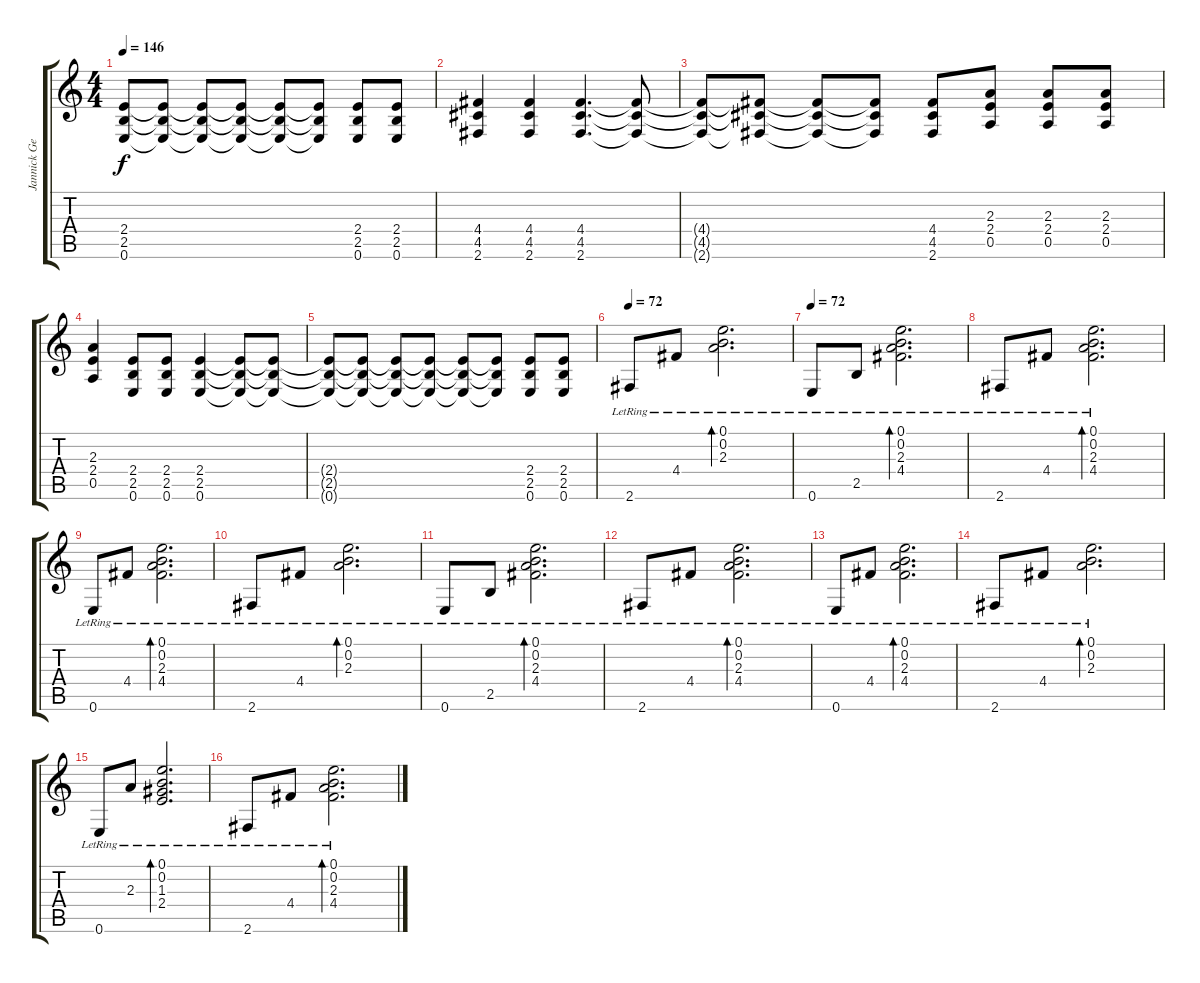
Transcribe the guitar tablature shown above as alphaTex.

\track ("Jannick Gers" "Jannick Ge") {instrument distortionguitar}
\staff {score tabs}
\tuning (E4 B3 G3 D3 A2 E2) {hide}
\ts (4 4)
\tempo 146
\clef g2
\ks c
(2.4{t} 2.5{t} 0.6{t}).8{dy f} (2.4{t} 2.5{t} 0.6{t}).8 (2.4{t} 2.5{t} 0.6{t}).8 (2.4{t} 2.5{t} 0.6{t}).8 (2.4{t} 2.5{t} 0.6{t}).8 (2.4{t} 2.5{t} 0.6{t}).8 (2.4 2.5 0.6).8 (2.4 2.5 0.6).8 |
(4.4 4.5 2.6).4 (4.4 4.5 2.6).4 (4.4 4.5 2.6).4{d} (4.4{t} 4.5{t} 2.6{t}).8 |
(4.4{t} 4.5{t} 2.6{t}).8 (4.4{t} 4.5{t} 2.6{t}).8 (4.4{t} 4.5{t} 2.6{t}).8 (4.4{t} 4.5{t} 2.6{t}).8 (4.4 4.5 2.6).8 (2.3 2.4 0.5).8 (2.3 2.4 0.5).8 (2.3 2.4 0.5).8 |
(2.3 2.4 0.5).4 (2.4 2.5 0.6).8 (2.4 2.5 0.6).8 (2.4 2.5 0.6).4 (2.4{t} 2.5{t} 0.6{t}).8 (2.4{t} 2.5{t} 0.6{t}).8 |
(2.4{t} 2.5{t} 0.6{t}).8 (2.4{t} 2.5{t} 0.6{t}).8 (2.4{t} 2.5{t} 0.6{t}).8 (2.4{t} 2.5{t} 0.6{t}).8 (2.4{t} 2.5{t} 0.6{t}).8 (2.4{t} 2.5{t} 0.6{t}).8 (2.4 2.5 0.6).8 (2.4 2.5 0.6).8 |
\tempo 72
2.6{lr}.8{volume 16 instrument electricguitarclean} 4.4{lr}.8 (0.1{lr} 0.2{lr} 2.3{lr}).2{d bd 240} |
\tempo 72
0.6{lr}.8 2.5{lr}.8 (0.1{lr} 0.2{lr} 2.3{lr} 4.4{lr}).2{d bd 240} |
2.6{lr}.8 4.4{lr}.8 (0.1{lr} 0.2{lr} 2.3{lr} 4.4{lr}).2{d bd 240} |
0.6{lr}.8 4.4{lr}.8 (0.1{lr} 0.2{lr} 2.3{lr} 4.4{lr}).2{d bd 240} |
2.6{lr}.8 4.4{lr}.8 (0.1{lr} 0.2{lr} 2.3{lr}).2{d bd 240} |
0.6{lr}.8 2.5{lr}.8 (0.1{lr} 0.2{lr} 2.3{lr} 4.4{lr}).2{d bd 240} |
2.6{lr}.8 4.4{lr}.8 (0.1{lr} 0.2{lr} 2.3{lr} 4.4{lr}).2{d bd 240} |
0.6{lr}.8 4.4{lr}.8 (0.1{lr} 0.2{lr} 2.3{lr} 4.4{lr}).2{d bd 240} |
2.6{lr}.8 4.4{lr}.8 (0.1{lr} 0.2{lr} 2.3{lr}).2{d bd 240} |
0.6{lr}.8 2.3{lr}.8 (0.1{lr} 0.2{lr} 1.3{lr} 2.4{lr}).2{d bd 240} |
2.6{lr}.8 4.4{lr}.8 (0.1{lr} 0.2{lr} 2.3{lr} 4.4{lr}).2{d bd 240}
